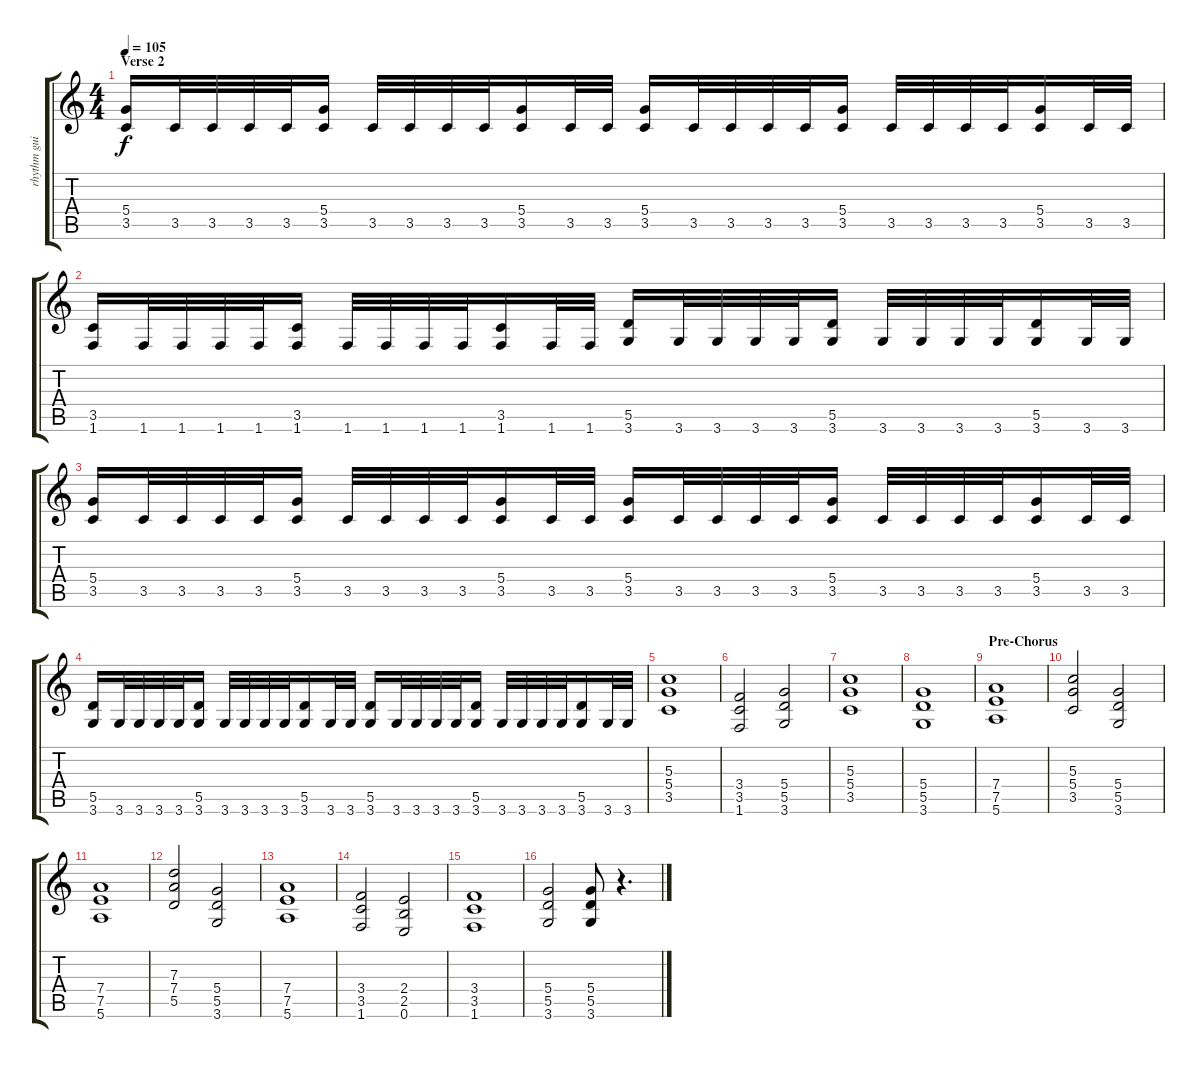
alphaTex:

\track ("rhythm guitar 1" "rhythm gui") {instrument distortionguitar}
\staff {score tabs}
\tuning (E4 B3 G3 D3 A2 E2) {hide}
\ts (4 4)
\section ("" "Verse 2")
\tempo 105
\clef g2
\ks c
(5.4 3.5).16{dy f} 3.5.32 3.5.32 3.5.32 3.5.32 (5.4 3.5).16 3.5.32 3.5.32 3.5.32 3.5.32 (5.4 3.5).16 3.5.32 3.5.32 (5.4 3.5).16 3.5.32 3.5.32 3.5.32 3.5.32 (5.4 3.5).16 3.5.32 3.5.32 3.5.32 3.5.32 (5.4 3.5).16 3.5.32 3.5.32 |
(3.5 1.6).16 1.6.32 1.6.32 1.6.32 1.6.32 (3.5 1.6).16 1.6.32 1.6.32 1.6.32 1.6.32 (3.5 1.6).16 1.6.32 1.6.32 (5.5 3.6).16 3.6.32 3.6.32 3.6.32 3.6.32 (5.5 3.6).16 3.6.32 3.6.32 3.6.32 3.6.32 (5.5 3.6).16 3.6.32 3.6.32 |
(5.4 3.5).16 3.5.32 3.5.32 3.5.32 3.5.32 (5.4 3.5).16 3.5.32 3.5.32 3.5.32 3.5.32 (5.4 3.5).16 3.5.32 3.5.32 (5.4 3.5).16 3.5.32 3.5.32 3.5.32 3.5.32 (5.4 3.5).16 3.5.32 3.5.32 3.5.32 3.5.32 (5.4 3.5).16 3.5.32 3.5.32 |
(5.5 3.6).16 3.6.32 3.6.32 3.6.32 3.6.32 (5.5 3.6).16 3.6.32 3.6.32 3.6.32 3.6.32 (5.5 3.6).16 3.6.32 3.6.32 (5.5 3.6).16 3.6.32 3.6.32 3.6.32 3.6.32 (5.5 3.6).16 3.6.32 3.6.32 3.6.32 3.6.32 (5.5 3.6).16 3.6.32 3.6.32 |
\section ("" "")
(5.3 5.4 3.5).1 |
(3.4 3.5 1.6).2 (5.4 5.5 3.6).2 |
(5.3 5.4 3.5).1 |
(5.4 5.5 3.6).1 |
\section ("" "Pre-Chorus")
(7.4 7.5 5.6).1 |
(5.3 5.4 3.5).2 (5.4 5.5 3.6).2 |
(7.4 7.5 5.6).1 |
(7.3 7.4 5.5).2 (5.4 5.5 3.6).2 |
(7.4 7.5 5.6).1 |
(3.4 3.5 1.6).2 (2.4 2.5 0.6).2 |
(3.4 3.5 1.6).1 |
(5.4 5.5 3.6).2 (5.4 5.5 3.6).8 r.4{d}
